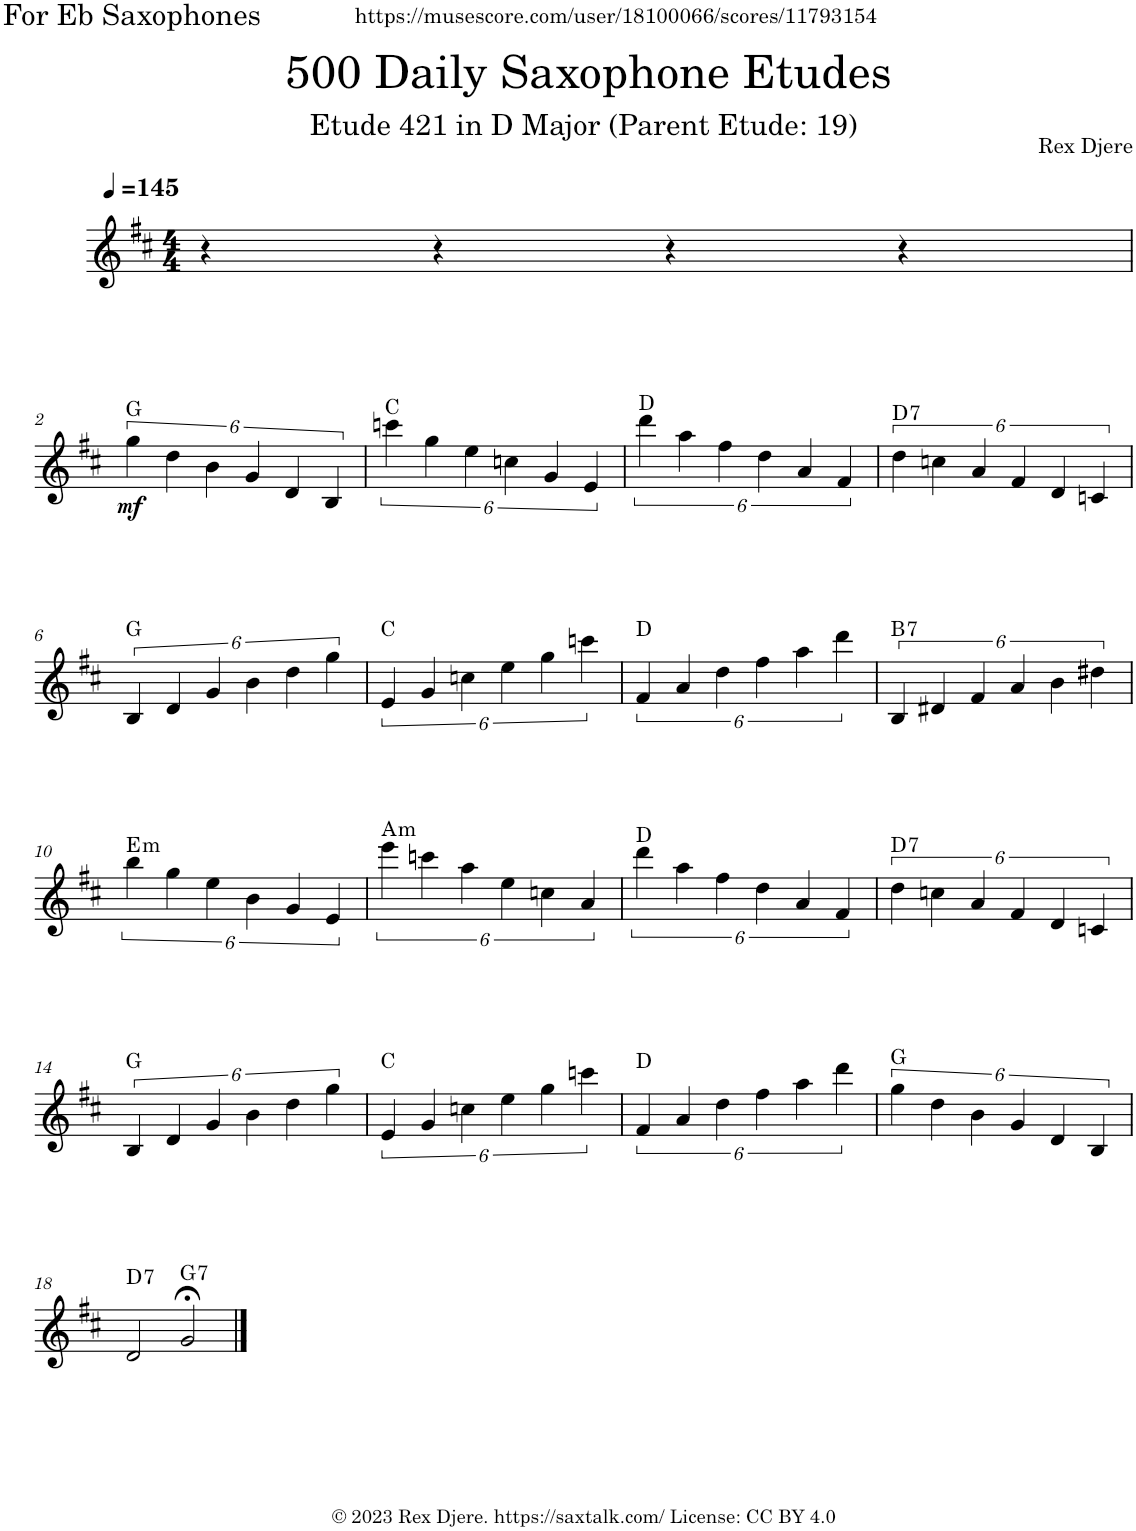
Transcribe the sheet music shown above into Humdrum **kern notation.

**kern	**dynam	**harte
*part1	*part1	*part1
*staff1	*staff1	*
*I"Alto Saxophone	*	*
*I'A. Sax.	*	*
*clefG2	*	*
*Trd5c9	*	*
*k[f#c#]	*	*
*M4/4	*	*
*MM145	*	*
=1	=1	=1
4r	.	.
4r	.	.
4r	.	.
4r	.	.
!!LO:LB:g=z
=2	=2	=2
!	!LO:DY:b	!
6gg\	mf	G:maj
6dd\	.	.
6b\	.	.
6g/	.	.
6d/	.	.
6B/	.	.
=3	=3	=3
6cccn\	.	C:maj
6gg\	.	.
6ee\	.	.
6ccn\	.	.
6g/	.	.
6e/	.	.
=4	=4	=4
6ddd\	.	D:maj
6aa\	.	.
6ff#\	.	.
6dd\	.	.
6a/	.	.
6f#/	.	.
=5	=5	=5
!	!	!LO:H:kt=7
6dd\	.	D:7
6ccn\	.	.
6a/	.	.
6f#/	.	.
6d/	.	.
6cn/	.	.
!!LO:LB:g=z
=6	=6	=6
6B/	.	G:maj
6d/	.	.
6g/	.	.
6b\	.	.
6dd\	.	.
6gg\	.	.
=7	=7	=7
6e/	.	C:maj
6g/	.	.
6ccn\	.	.
6ee\	.	.
6gg\	.	.
6cccn\	.	.
=8	=8	=8
6f#/	.	D:maj
6a/	.	.
6dd\	.	.
6ff#\	.	.
6aa\	.	.
6ddd\	.	.
=9	=9	=9
!	!	!LO:H:kt=7
6B/	.	B:7
6d#X/	.	.
6f#/	.	.
6a/	.	.
6b\	.	.
6dd#X\	.	.
!!LO:LB:g=z
=10	=10	=10
!	!	!LO:H:kt=m
6bb\	.	E:min
6gg\	.	.
6ee\	.	.
6b\	.	.
6g/	.	.
6e/	.	.
=11	=11	=11
!	!	!LO:H:kt=m
6eee\	.	A:min
6cccn\	.	.
6aa\	.	.
6ee\	.	.
6ccn\	.	.
6a/	.	.
=12	=12	=12
6ddd\	.	D:maj
6aa\	.	.
6ff#\	.	.
6dd\	.	.
6a/	.	.
6f#/	.	.
=13	=13	=13
!	!	!LO:H:kt=7
6dd\	.	D:7
6ccn\	.	.
6a/	.	.
6f#/	.	.
6d/	.	.
6cn/	.	.
!!LO:LB:g=z
=14	=14	=14
6B/	.	G:maj
6d/	.	.
6g/	.	.
6b\	.	.
6dd\	.	.
6gg\	.	.
=15	=15	=15
6e/	.	C:maj
6g/	.	.
6ccn\	.	.
6ee\	.	.
6gg\	.	.
6cccn\	.	.
=16	=16	=16
6f#/	.	D:maj
6a/	.	.
6dd\	.	.
6ff#\	.	.
6aa\	.	.
6ddd\	.	.
=17	=17	=17
6gg\	.	G:maj
6dd\	.	.
6b\	.	.
6g/	.	.
6d/	.	.
6B/	.	.
!!LO:LB:g=z
=18	=18	=18
!	!	!LO:H:kt=7
2d/	.	D:7
!	!	!LO:H:kt=7
2g;</	.	G:7
==	==	==
*-	*-	*-
